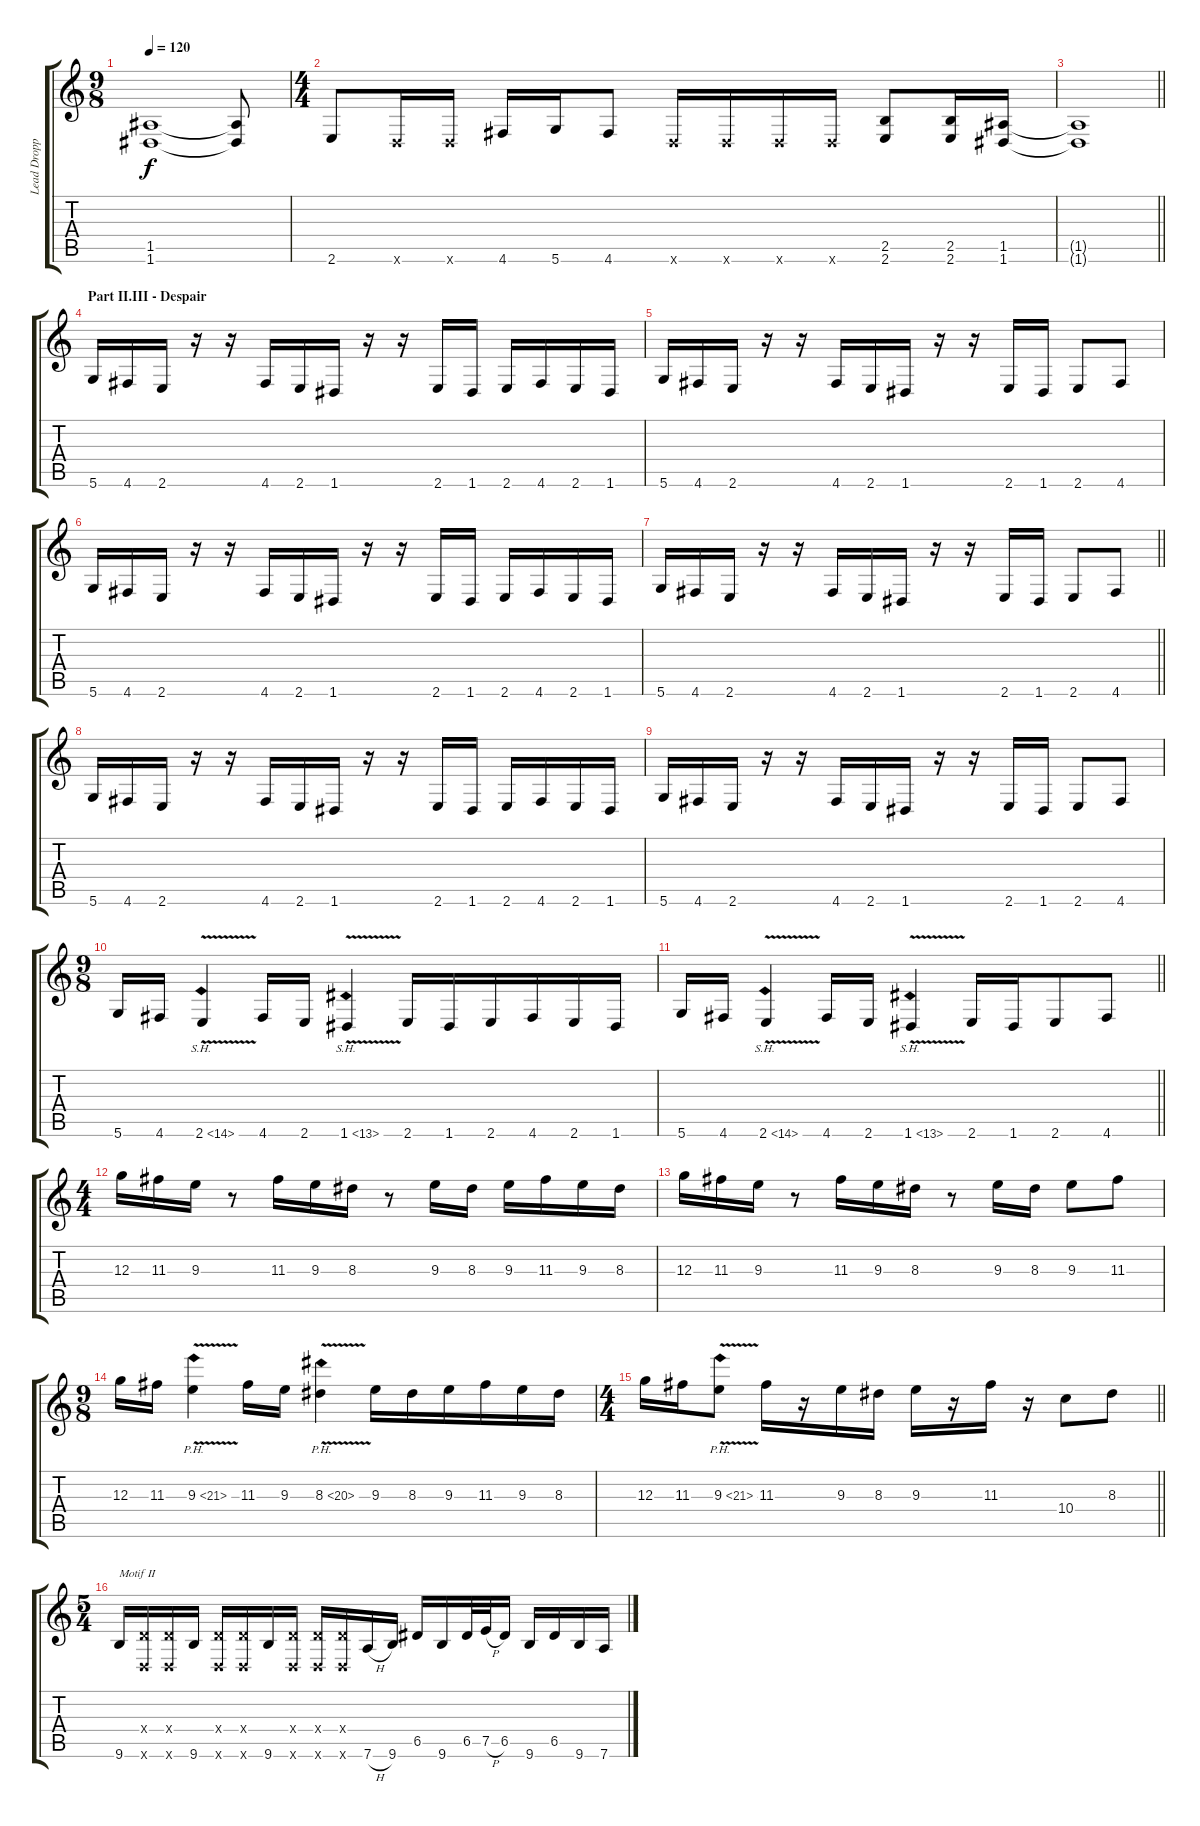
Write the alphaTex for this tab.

\track ("Lead Dropped D " "Lead Dropp") {instrument distortionguitar}
\staff {score tabs}
\tuning (E4 B3 G3 D3 A2 D2) {hide}
\ts (9 8)
\tempo 120
\clef g2
\ks c
(1.5{t} 1.6{t}).1{dy f} (1.5{t} 1.6{t}).8 |
\ts (4 4)
2.6.8 0.6{x}.16 0.6{x}.16 4.6.16 5.6.16 4.6.8 0.6{x}.16 0.6{x}.16 0.6{x}.16 0.6{x}.16 (2.5 2.6).8 (2.5 2.6).16 (1.5 1.6).16 |
\barLineRight lightlight
(1.5{t} 1.6{t}).1 |
\section ("" "Part II.III - Despair")
5.6.16 4.6.16 2.6.16 r.16 r.16 4.6.16 2.6.16 1.6.16 r.16 r.16 2.6.16 1.6.16 2.6.16 4.6.16 2.6.16 1.6.16 |
5.6.16 4.6.16 2.6.16 r.16 r.16 4.6.16 2.6.16 1.6.16 r.16 r.16 2.6.16 1.6.16 2.6.8 4.6.8 |
5.6.16 4.6.16 2.6.16 r.16 r.16 4.6.16 2.6.16 1.6.16 r.16 r.16 2.6.16 1.6.16 2.6.16 4.6.16 2.6.16 1.6.16 |
\barLineRight lightlight
5.6.16 4.6.16 2.6.16 r.16 r.16 4.6.16 2.6.16 1.6.16 r.16 r.16 2.6.16 1.6.16 2.6.8 4.6.8 |
5.6.16 4.6.16 2.6.16 r.16 r.16 4.6.16 2.6.16 1.6.16 r.16 r.16 2.6.16 1.6.16 2.6.16 4.6.16 2.6.16 1.6.16 |
5.6.16 4.6.16 2.6.16 r.16 r.16 4.6.16 2.6.16 1.6.16 r.16 r.16 2.6.16 1.6.16 2.6.8 4.6.8 |
\ts (9 8)
5.6.16 4.6.16 2.6{sh 12 v}.4 4.6.16 2.6.16 1.6{sh 12 v}.4 2.6.16 1.6.16 2.6.16 4.6.16 2.6.16 1.6.16 |
\barLineRight lightlight
5.6.16 4.6.16 2.6{sh 12 v}.4 4.6.16 2.6.16 1.6{sh 12 v}.4 2.6.16 1.6.16 2.6.8 4.6.8 |
\ts (4 4)
12.3.16 11.3.16 9.3.16 r.8 11.3.16 9.3.16 8.3.16 r.8 9.3.16 8.3.16 9.3.16 11.3.16 9.3.16 8.3.16 |
12.3.16 11.3.16 9.3.16 r.8 11.3.16 9.3.16 8.3.16 r.8 9.3.16 8.3.16 9.3.8 11.3.8 |
\ts (9 8)
12.3.16 11.3.16 9.3{ph 12 v}.4 11.3.16 9.3.16 8.3{ph 12 v}.4 9.3.16 8.3.16 9.3.16 11.3.16 9.3.16 8.3.16 |
\ts (4 4)
\barLineRight lightlight
12.3.16 11.3.16 9.3{ph 12 v}.8 11.3.16 r.16 9.3.16 8.3.16 9.3.16 r.16 11.3.16 r.16 10.4.8 8.3.8 |
\ts (5 4)
\section ("" "")
9.6.16{txt "Motif II"} (0.4{x} 0.6{x}).16 (0.4{x} 0.6{x}).16 9.6.16 (0.4{x} 0.6{x}).16 (0.4{x} 0.6{x}).16 9.6.16 (0.4{x} 0.6{x}).16 (0.4{x} 0.6{x}).16 (0.4{x} 0.6{x}).16 7.6{h}.16 9.6.16 6.5.16 9.6.16 6.5.32 7.5{h}.32 6.5.16 9.6.16 6.5.16 9.6.16 7.6.16
